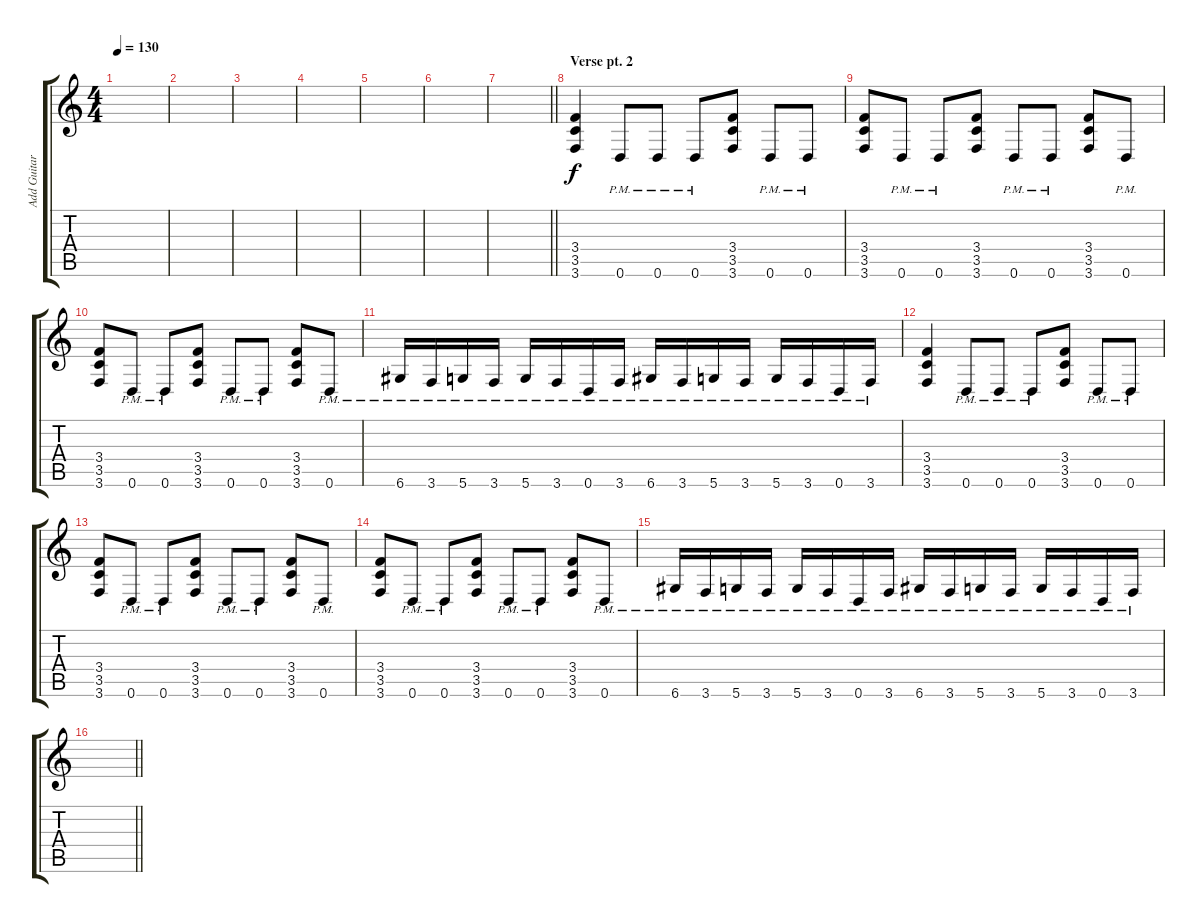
\track ("Add Guitar" "Add Guitar") {instrument distortionguitar}
\staff {score tabs}
\tuning (E4 B3 G3 D3 A2 D2) {hide}
\ts (4 4)
\tempo 130
\clef g2
\ks c
|
|
|
|
|
|
\barLineRight lightlight
|
\section ("" "Verse pt. 2")
(3.4 3.5 3.6).4 0.6{pm}.8 0.6{pm}.8 0.6{pm}.8 (3.4 3.5 3.6).8 0.6{pm}.8 0.6{pm}.8 |
(3.4 3.5 3.6).8 0.6{pm}.8 0.6{pm}.8 (3.4 3.5 3.6).8 0.6{pm}.8 0.6{pm}.8 (3.4 3.5 3.6).8 0.6{pm}.8 |
(3.4 3.5 3.6).8 0.6{pm}.8 0.6{pm}.8 (3.4 3.5 3.6).8 0.6{pm}.8 0.6{pm}.8 (3.4 3.5 3.6).8 0.6{pm}.8 |
6.6{pm}.16 3.6{pm}.16 5.6{pm}.16 3.6{pm}.16 5.6{pm}.16 3.6{pm}.16 0.6{pm}.16 3.6{pm}.16 6.6{pm}.16 3.6{pm}.16 5.6{pm}.16 3.6{pm}.16 5.6{pm}.16 3.6{pm}.16 0.6{pm}.16 3.6{pm}.16 |
(3.4 3.5 3.6).4 0.6{pm}.8 0.6{pm}.8 0.6{pm}.8 (3.4 3.5 3.6).8 0.6{pm}.8 0.6{pm}.8 |
(3.4 3.5 3.6).8 0.6{pm}.8 0.6{pm}.8 (3.4 3.5 3.6).8 0.6{pm}.8 0.6{pm}.8 (3.4 3.5 3.6).8 0.6{pm}.8 |
(3.4 3.5 3.6).8 0.6{pm}.8 0.6{pm}.8 (3.4 3.5 3.6).8 0.6{pm}.8 0.6{pm}.8 (3.4 3.5 3.6).8 0.6{pm}.8 |
6.6{pm}.16 3.6{pm}.16 5.6{pm}.16 3.6{pm}.16 5.6{pm}.16 3.6{pm}.16 0.6{pm}.16 3.6{pm}.16 6.6{pm}.16 3.6{pm}.16 5.6{pm}.16 3.6{pm}.16 5.6{pm}.16 3.6{pm}.16 0.6{pm}.16 3.6{pm}.16 |
\barLineRight lightlight
